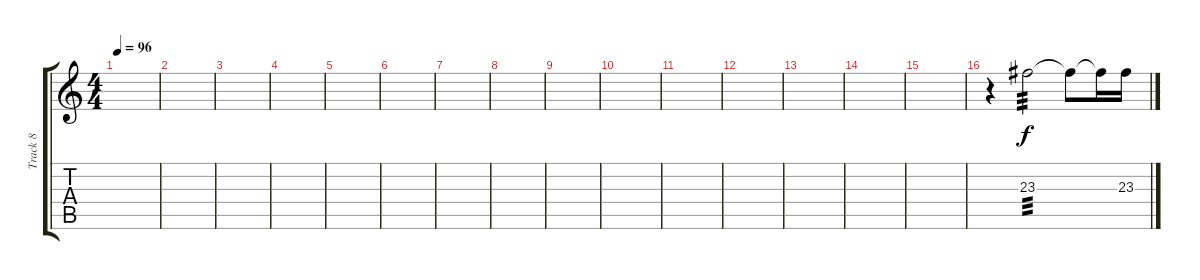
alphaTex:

\track ("Track 8" "Track 8") {instrument lead4chiff}
\staff {score tabs}
\tuning (E4 B3 G3 D3 A2 D2) {hide}
\ts (4 4)
\tempo 96
\clef g2
\ks c
|
|
|
|
|
|
|
|
|
|
|
|
|
|
|
r.4 23.3.2{tp 3 dy f instrument lead4chiff} 23.3{t}.8 23.3{t}.16 23.3.16
